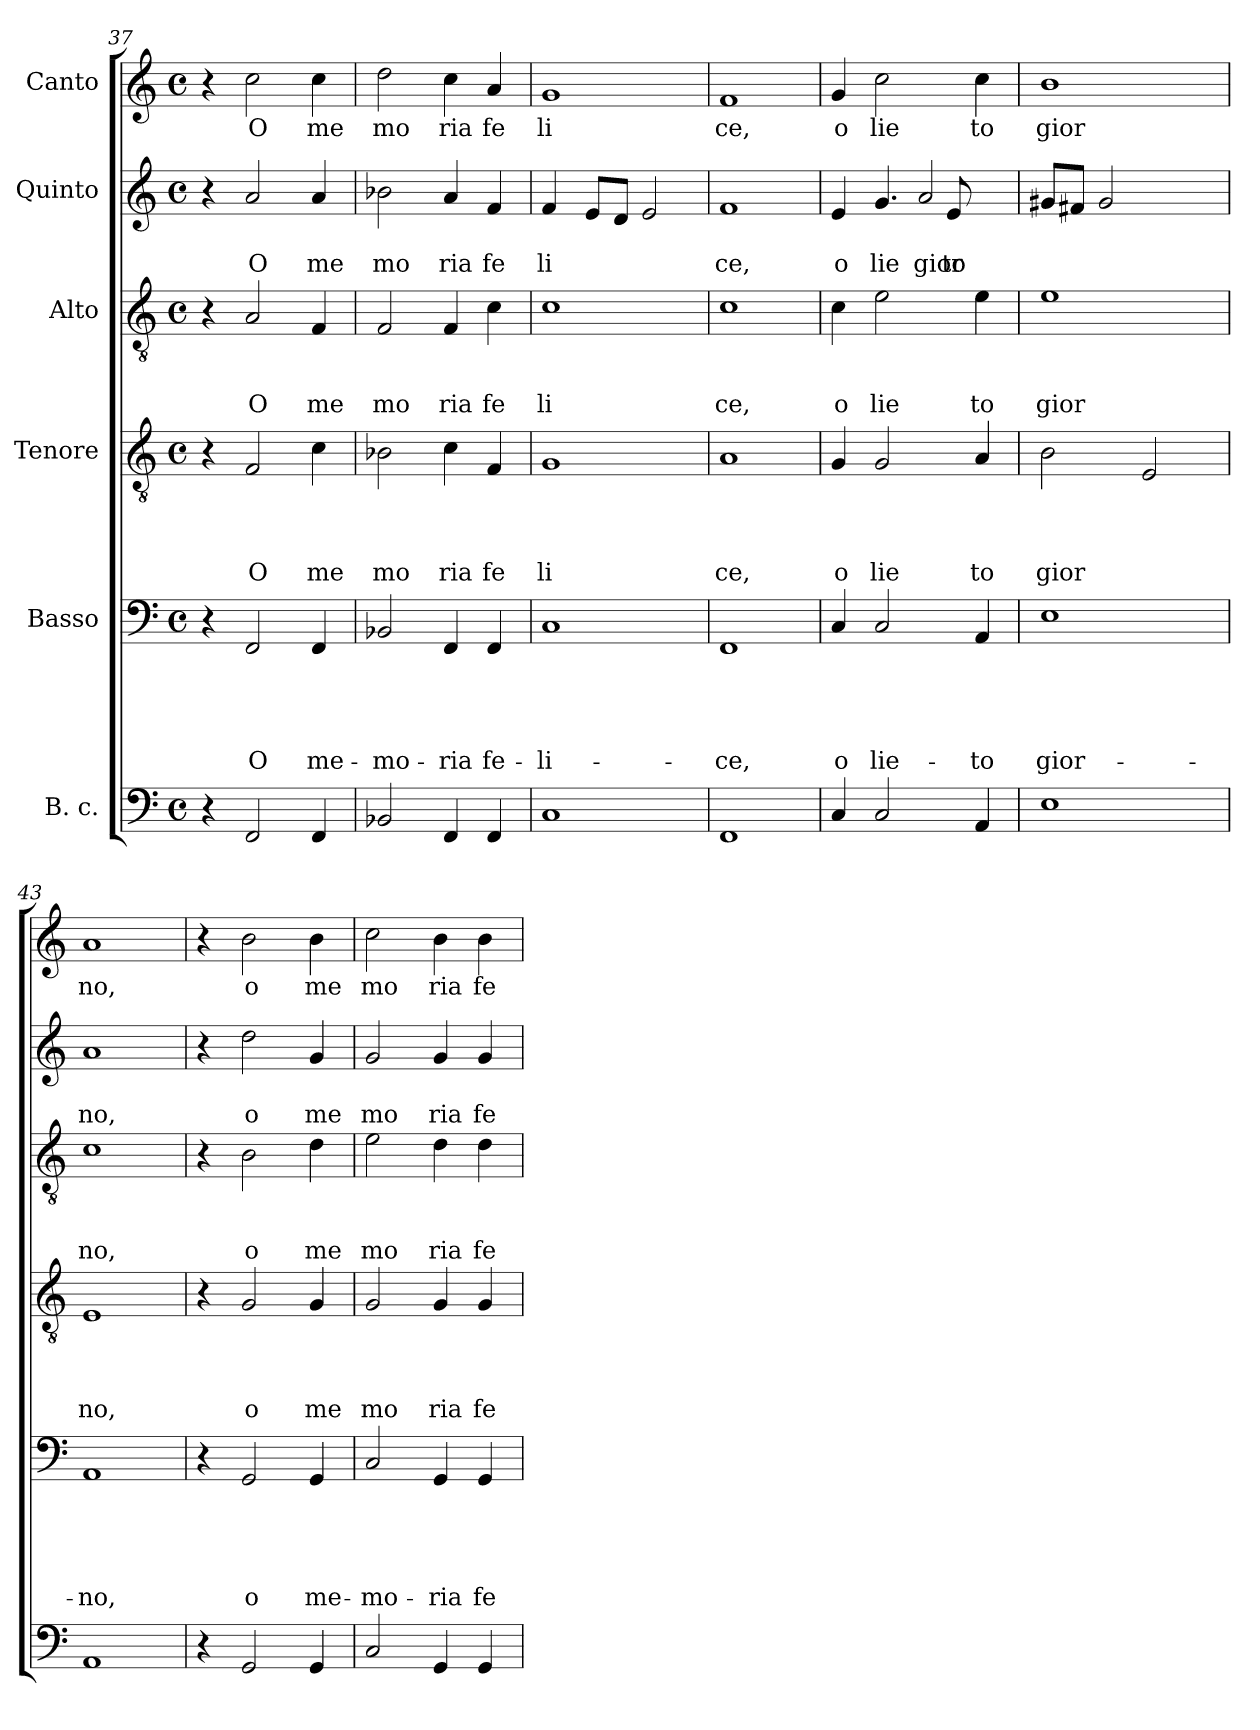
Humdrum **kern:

**kern	**kern	**text	**text	**text	**text	**text	**kern	**text	**text	**text	**text	**kern	**text	**text	**text	**kern	**text	**text	**kern	**text
*part6	*part5	*part5	*part5	*part5	*part5	*part5	*part4	*part4	*part4	*part4	*part4	*part3	*part3	*part3	*part3	*part2	*part2	*part2	*part1	*part1
*staff6	*staff5	*staff5	*staff5	*staff5	*staff5	*staff5	*staff4	*staff4	*staff4	*staff4	*staff4	*staff3	*staff3	*staff3	*staff3	*staff2	*staff2	*staff2	*staff1	*staff1
*I"B. c.	*I"Basso	*	*	*	*	*	*I"Tenore	*	*	*	*	*I"Alto	*	*	*	*I"Quinto	*	*	*I"Canto	*
!!LO:PB:g=z
*clefF4	*clefF4	*	*	*	*	*	*clefGv2	*	*	*	*	*clefGv2	*	*	*	*clefG2	*	*	*clefG2	*
*k[]	*k[]	*	*	*	*	*	*k[]	*	*	*	*	*k[]	*	*	*	*k[]	*	*	*k[]	*
*C:	*C:	*	*	*	*	*	*C:	*	*	*	*	*C:	*	*	*	*C:	*	*	*C:	*
*M4/4	*M4/4	*	*	*	*	*	*M4/4	*	*	*	*	*M4/4	*	*	*	*M4/4	*	*	*M4/4	*
*met(c)	*met(c)	*	*	*	*	*	*met(c)	*	*	*	*	*met(c)	*	*	*	*met(c)	*	*	*met(c)	*
=37	=37	=37	=37	=37	=37	=37	=37	=37	=37	=37	=37	=37	=37	=37	=37	=37	=37	=37	=37	=37
4r	4r	.	.	.	.	.	4r	.	.	.	.	4r	.	.	.	4r	.	.	4r	.
!	!	!	!	!	!	!LO:LY:b	!	!	!	!	!LO:LY:b	!	!	!	!LO:LY:b	!	!	!LO:LY:b	!	!LO:LY:b
2FF/	2FF/	.	.	.	.	O	2F/	.	.	.	O	2A/	.	.	O	2a/	.	O	2cc\	O
!	!	!	!	!	!	!LO:LY:b	!	!	!	!	!LO:LY:b	!	!	!	!LO:LY:b	!	!	!LO:LY:b	!	!LO:LY:b
4FF/	4FF/	.	.	.	.	me-	4c\	.	.	.	me	4F/	.	.	me	4a/	.	me	4cc\	me
=38	=38	=38	=38	=38	=38	=38	=38	=38	=38	=38	=38	=38	=38	=38	=38	=38	=38	=38	=38	=38
!	!	!	!	!	!	!LO:LY:b	!	!	!	!	!LO:LY:b	!	!	!	!LO:LY:b	!	!	!LO:LY:b	!	!LO:LY:b
2BB-X/	2BB-X/	.	.	.	.	-mo-	2B-X\	.	.	.	mo	2F/	.	.	mo	2b-X\	.	mo	2dd\	mo
!	!	!	!	!	!	!LO:LY:b	!	!	!	!	!LO:LY:b	!	!	!	!LO:LY:b	!	!	!LO:LY:b	!	!LO:LY:b
4FF/	4FF/	.	.	.	.	-ria	4c\	.	.	.	ria	4F/	.	.	ria	4a/	.	ria	4cc\	ria
!	!	!	!	!	!	!LO:LY:b	!	!	!	!	!LO:LY:b	!	!	!	!LO:LY:b	!	!	!LO:LY:b	!	!LO:LY:b
4FF/	4FF/	.	.	.	.	fe-	4F/	.	.	.	fe	4c\	.	.	fe	4f/	.	fe	4a/	fe
=39	=39	=39	=39	=39	=39	=39	=39	=39	=39	=39	=39	=39	=39	=39	=39	=39	=39	=39	=39	=39
!	!	!	!	!	!	!LO:LY:b	!	!	!	!	!LO:LY:b	!	!	!	!LO:LY:b	!	!	!LO:LY:b	!	!LO:LY:b
1C	1C	.	.	.	.	-li-	1G	.	.	.	li	1c	.	.	li	4f/	.	li	1g	li
.	.	.	.	.	.	.	.	.	.	.	.	.	.	.	.	8e/L	.	.	.	.
.	.	.	.	.	.	.	.	.	.	.	.	.	.	.	.	8d/J	.	.	.	.
.	.	.	.	.	.	.	.	.	.	.	.	.	.	.	.	2e/	.	.	.	.
=40	=40	=40	=40	=40	=40	=40	=40	=40	=40	=40	=40	=40	=40	=40	=40	=40	=40	=40	=40	=40
!	!	!	!	!	!	!LO:LY:b	!	!	!	!	!LO:LY:b	!	!	!	!LO:LY:b	!	!	!LO:LY:b	!	!LO:LY:b
1FF	1FF	.	.	.	.	-ce,	1A	.	.	.	ce,	1c	.	.	ce,	1f	.	ce,	1f	ce,
=41	=41	=41	=41	=41	=41	=41	=41	=41	=41	=41	=41	=41	=41	=41	=41	=41	=41	=41	=41	=41
!	!	!	!	!	!	!LO:LY:b	!	!	!	!	!LO:LY:b	!	!	!	!LO:LY:b	!	!	!LO:LY:b	!	!LO:LY:b
*	*	*	*	*	*	*	*	*	*	*	*	*	*	*	*	*^	*	*	*	*
4C/	4C/	.	.	.	.	o	4G/	.	.	.	o	4c\	.	.	o	4e/	2ryy	.	o	4g/	o
!	!	!	!	!	!	!LO:LY:b	!	!	!	!	!LO:LY:b	!	!	!	!LO:LY:b	!	!	!	!LO:LY:b	!	!LO:LY:b
2C/	2C/	.	.	.	.	lie-	2G/	.	.	.	lie	2e\	.	.	lie	4.g/	.	.	lie	2cc\	lie
!	!	!	!	!	!	!	!	!	!	!	!	!	!	!	!	!	!	!	!LO:LY:b	!	!
.	.	.	.	.	.	.	.	.	.	.	.	.	.	.	.	.	2a/	.	gior	.	.
!	!	!	!	!	!	!	!	!	!	!	!	!	!	!	!	!	!	!	!LO:LY:b	!	!
.	.	.	.	.	.	.	.	.	.	.	.	.	.	.	.	8e/	.	.	to	.	.
!	!	!	!	!	!	!LO:LY:b	!	!	!	!	!LO:LY:b	!	!	!	!LO:LY:b	!	!	!	!	!	!LO:LY:b
4AA/	4AA/	.	.	.	.	-to	4A/	.	.	.	to	4e\	.	.	to	4ryy	.	.	.	4cc\	to
*	*	*	*	*	*	*	*	*	*	*	*	*	*	*	*	*v	*v	*	*	*	*
=42	=42	=42	=42	=42	=42	=42	=42	=42	=42	=42	=42	=42	=42	=42	=42	=42	=42	=42	=42	=42
!	!	!	!	!	!	!LO:LY:b	!	!	!	!	!LO:LY:b	!	!	!	!LO:LY:b	!	!	!	!	!LO:LY:b
1E	1E	.	.	.	.	gior-	2B\	.	.	.	gior	1e	.	.	gior	8g#X/L	.	.	1b	gior
.	.	.	.	.	.	.	.	.	.	.	.	.	.	.	.	8f#X/J	.	.	.	.
.	.	.	.	.	.	.	.	.	.	.	.	.	.	.	.	2g#/	.	.	.	.
.	.	.	.	.	.	.	2E/	.	.	.	.	.	.	.	.	.	.	.	.	.
.	.	.	.	.	.	.	.	.	.	.	.	.	.	.	.	4ryy	.	.	.	.
=43	=43	=43	=43	=43	=43	=43	=43	=43	=43	=43	=43	=43	=43	=43	=43	=43	=43	=43	=43	=43
!	!	!	!	!	!	!LO:LY:b	!	!	!	!	!LO:LY:b	!	!	!	!LO:LY:b	!	!	!LO:LY:b	!	!LO:LY:b
1AA	1AA	.	.	.	.	-no,	1E	.	.	.	no,	1c	.	.	no,	1a	.	no,	1a	no,
=44	=44	=44	=44	=44	=44	=44	=44	=44	=44	=44	=44	=44	=44	=44	=44	=44	=44	=44	=44	=44
4r	4r	.	.	.	.	.	4r	.	.	.	.	4r	.	.	.	4r	.	.	4r	.
!	!	!	!	!	!	!LO:LY:b	!	!	!	!	!LO:LY:b	!	!	!	!LO:LY:b	!	!	!LO:LY:b	!	!LO:LY:b
2GG/	2GG/	.	.	.	.	o	2G/	.	.	.	o	2B\	.	.	o	2dd\	.	o	2b\	o
!	!	!	!	!	!	!LO:LY:b	!	!	!	!	!LO:LY:b	!	!	!	!LO:LY:b	!	!	!LO:LY:b	!	!LO:LY:b
4GG/	4GG/	.	.	.	.	me-	4G/	.	.	.	me	4d\	.	.	me	4g/	.	me	4b\	me
=45	=45	=45	=45	=45	=45	=45	=45	=45	=45	=45	=45	=45	=45	=45	=45	=45	=45	=45	=45	=45
!	!	!	!	!	!	!LO:LY:b	!	!	!	!	!LO:LY:b	!	!	!	!LO:LY:b	!	!	!LO:LY:b	!	!LO:LY:b
2C/	2C/	.	.	.	.	-mo-	2G/	.	.	.	mo	2e\	.	.	mo	2g/	.	mo	2cc\	mo
!	!	!	!	!	!	!LO:LY:b	!	!	!	!	!LO:LY:b	!	!	!	!LO:LY:b	!	!	!LO:LY:b	!	!LO:LY:b
4GG/	4GG/	.	.	.	.	-ria	4G/	.	.	.	ria	4d\	.	.	ria	4g/	.	ria	4b\	ria
!	!	!	!	!	!	!LO:LY:b	!	!	!	!	!LO:LY:b	!	!	!	!LO:LY:b	!	!	!LO:LY:b	!	!LO:LY:b
4GG/	4GG/	.	.	.	.	fe-	4G/	.	.	.	fe	4d\	.	.	fe	4g/	.	fe	4b\	fe
=	=	=	=	=	=	=	=	=	=	=	=	=	=	=	=	=	=	=	=	=
*-	*-	*-	*-	*-	*-	*-	*-	*-	*-	*-	*-	*-	*-	*-	*-	*-	*-	*-	*-	*-
